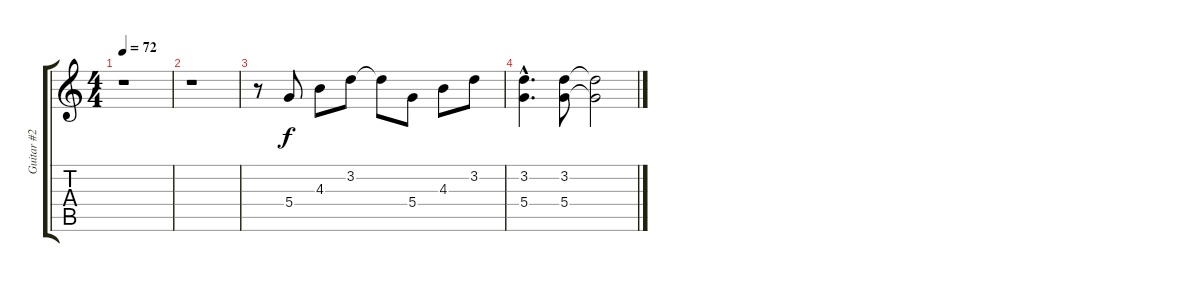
\track ("Guitar #2" "Guitar #2") {instrument acousticguitarsteel}
\staff {score tabs}
\tuning (E4 B3 G3 D3 A2 E2) {hide}
\ts (4 4)
\tempo 72
\clef g2
\ks c
r.1{dy f} |
r.1 |
r.8 5.4.8 4.3.8 3.2.8 3.2{t}.8 5.4.8 4.3.8 3.2.8 |
(3.2{hac} 5.4{hac}).4{d} (3.2 5.4).8 (3.2{t} 5.4{t}).2
